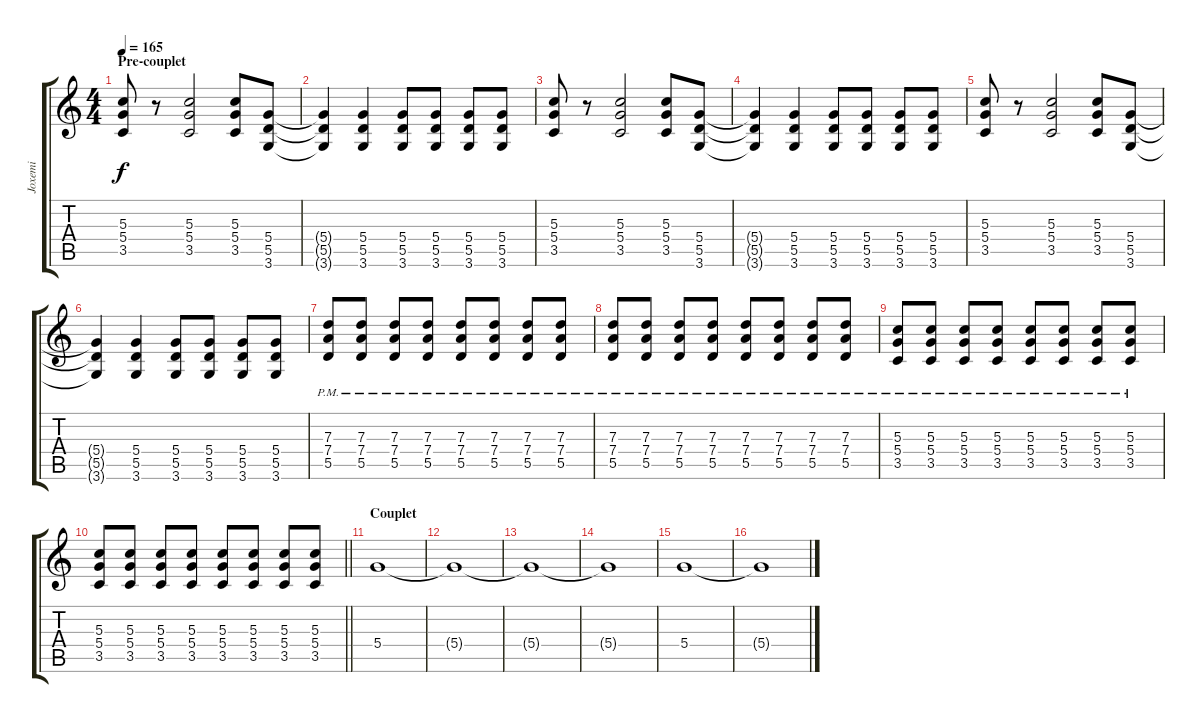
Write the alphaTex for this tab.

\track ("Joxemi" "Joxemi") {instrument distortionguitar}
\staff {score tabs}
\tuning (E4 B3 G3 D3 A2 E2) {hide}
\ts (4 4)
\section ("" "Pre-couplet")
\tempo 165
\clef g2
\ks c
(5.3 5.4 3.5).8{dy f} r.8 (5.3 5.4 3.5).2 (5.3 5.4 3.5).8 (5.4 5.5 3.6).8 |
(5.4{t} 5.5{t} 3.6{t}).4 (5.4 5.5 3.6).4 (5.4 5.5 3.6).8 (5.4 5.5 3.6).8 (5.4 5.5 3.6).8 (5.4 5.5 3.6).8 |
(5.3 5.4 3.5).8 r.8 (5.3 5.4 3.5).2 (5.3 5.4 3.5).8 (5.4 5.5 3.6).8 |
(5.4{t} 5.5{t} 3.6{t}).4 (5.4 5.5 3.6).4 (5.4 5.5 3.6).8 (5.4 5.5 3.6).8 (5.4 5.5 3.6).8 (5.4 5.5 3.6).8 |
(5.3 5.4 3.5).8 r.8 (5.3 5.4 3.5).2 (5.3 5.4 3.5).8 (5.4 5.5 3.6).8 |
(5.4{t} 5.5{t} 3.6{t}).4 (5.4 5.5 3.6).4 (5.4 5.5 3.6).8 (5.4 5.5 3.6).8 (5.4 5.5 3.6).8 (5.4 5.5 3.6).8 |
(7.3{pm} 7.4{pm} 5.5{pm}).8 (7.3{pm} 7.4{pm} 5.5{pm}).8 (7.3{pm} 7.4{pm} 5.5{pm}).8 (7.3{pm} 7.4{pm} 5.5{pm}).8 (7.3{pm} 7.4{pm} 5.5{pm}).8 (7.3{pm} 7.4{pm} 5.5{pm}).8 (7.3{pm} 7.4{pm} 5.5{pm}).8 (7.3{pm} 7.4{pm} 5.5{pm}).8 |
(7.3{pm} 7.4{pm} 5.5{pm}).8 (7.3{pm} 7.4{pm} 5.5{pm}).8 (7.3{pm} 7.4{pm} 5.5{pm}).8 (7.3{pm} 7.4{pm} 5.5{pm}).8 (7.3{pm} 7.4{pm} 5.5{pm}).8 (7.3{pm} 7.4{pm} 5.5{pm}).8 (7.3{pm} 7.4{pm} 5.5{pm}).8 (7.3{pm} 7.4{pm} 5.5{pm}).8 |
(5.3{pm} 5.4{pm} 3.5{pm}).8 (5.3{pm} 5.4{pm} 3.5{pm}).8 (5.3{pm} 5.4{pm} 3.5{pm}).8 (5.3{pm} 5.4{pm} 3.5{pm}).8 (5.3{pm} 5.4{pm} 3.5{pm}).8 (5.3{pm} 5.4{pm} 3.5{pm}).8 (5.3{pm} 5.4{pm} 3.5{pm}).8 (5.3{pm} 5.4{pm} 3.5{pm}).8 |
\barLineRight lightlight
(5.3 5.4 3.5).8 (5.3 5.4 3.5).8 (5.3 5.4 3.5).8 (5.3 5.4 3.5).8 (5.3 5.4 3.5).8 (5.3 5.4 3.5).8 (5.3 5.4 3.5).8 (5.3 5.4 3.5).8 |
\section ("" "Couplet")
5.4.1 |
5.4{t}.1 |
5.4{t}.1 |
5.4{t}.1 |
5.4.1 |
5.4{t}.1
